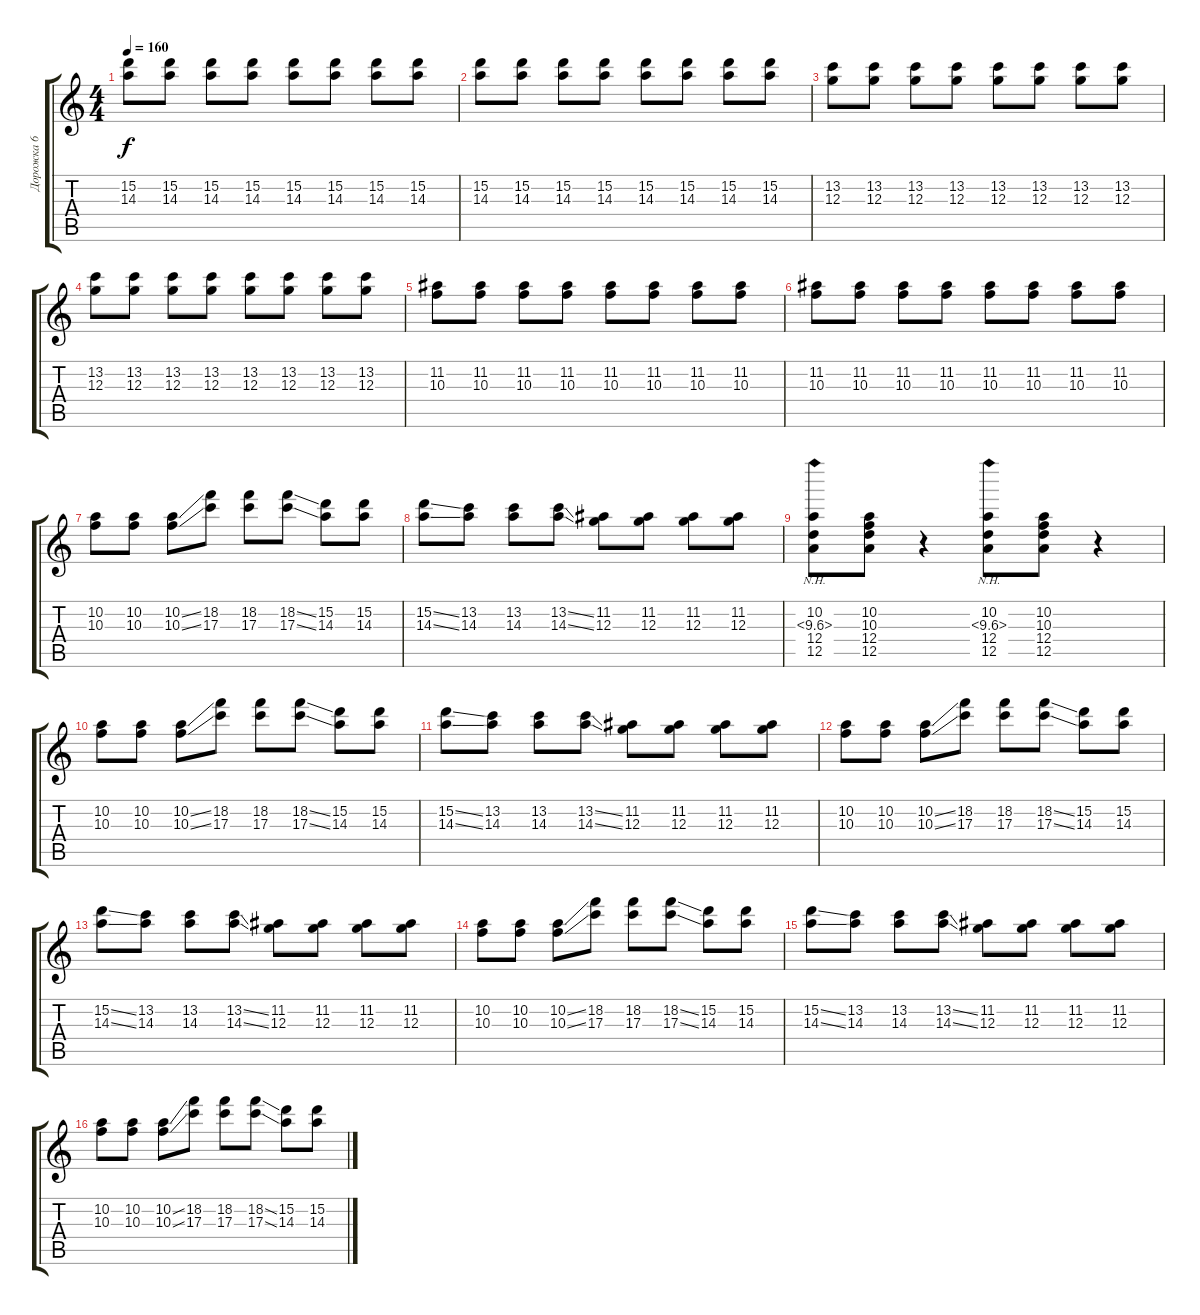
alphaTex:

\track ("Дорожка 6" "Дорожка 6") {instrument electricguitarjazz}
\staff {score tabs}
\tuning (E4 B3 G3 D3 A2 D2) {hide}
\ts (4 4)
\tempo 160
\clef g2
\ks c
(15.2 14.3).8{dy f volume 16 instrument distortionguitar} (15.2 14.3).8 (15.2 14.3).8 (15.2 14.3).8 (15.2 14.3).8 (15.2 14.3).8 (15.2 14.3).8 (15.2 14.3).8 |
(15.2 14.3).8 (15.2 14.3).8 (15.2 14.3).8 (15.2 14.3).8 (15.2 14.3).8 (15.2 14.3).8 (15.2 14.3).8 (15.2 14.3).8 |
(13.2 12.3).8 (13.2 12.3).8 (13.2 12.3).8 (13.2 12.3).8 (13.2 12.3).8 (13.2 12.3).8 (13.2 12.3).8 (13.2 12.3).8 |
(13.2 12.3).8 (13.2 12.3).8 (13.2 12.3).8 (13.2 12.3).8 (13.2 12.3).8 (13.2 12.3).8 (13.2 12.3).8 (13.2 12.3).8 |
(11.2 10.3).8 (11.2 10.3).8 (11.2 10.3).8 (11.2 10.3).8 (11.2 10.3).8 (11.2 10.3).8 (11.2 10.3).8 (11.2 10.3).8 |
(11.2 10.3).8 (11.2 10.3).8 (11.2 10.3).8 (11.2 10.3).8 (11.2 10.3).8 (11.2 10.3).8 (11.2 10.3).8 (11.2 10.3).8 |
(10.2 10.3).8 (10.2 10.3).8 (10.2{ss} 10.3{ss}).8 (18.2 17.3).8 (18.2 17.3).8 (18.2{ss} 17.3{ss}).8 (15.2 14.3).8 (15.2 14.3).8 |
(15.2{ss} 14.3{ss}).8 (13.2 14.3).8 (13.2 14.3).8 (13.2{ss} 14.3{ss}).8 (11.2 12.3).8 (11.2 12.3).8 (11.2 12.3).8 (11.2 12.3).8 |
(10.2 10.3{nh} 12.4 12.5).8 (10.2 10.3 12.4 12.5).8 r.4 (10.2 10.3{nh} 12.4 12.5).8 (10.2 10.3 12.4 12.5).8 r.4 |
(10.2 10.3).8 (10.2 10.3).8 (10.2{ss} 10.3{ss}).8 (18.2 17.3).8 (18.2 17.3).8 (18.2{ss} 17.3{ss}).8 (15.2 14.3).8 (15.2 14.3).8 |
(15.2{ss} 14.3{ss}).8 (13.2 14.3).8 (13.2 14.3).8 (13.2{ss} 14.3{ss}).8 (11.2 12.3).8 (11.2 12.3).8 (11.2 12.3).8 (11.2 12.3).8 |
(10.2 10.3).8 (10.2 10.3).8 (10.2{ss} 10.3{ss}).8 (18.2 17.3).8 (18.2 17.3).8 (18.2{ss} 17.3{ss}).8 (15.2 14.3).8 (15.2 14.3).8 |
(15.2{ss} 14.3{ss}).8 (13.2 14.3).8 (13.2 14.3).8 (13.2{ss} 14.3{ss}).8 (11.2 12.3).8 (11.2 12.3).8 (11.2 12.3).8 (11.2 12.3).8 |
(10.2 10.3).8 (10.2 10.3).8 (10.2{ss} 10.3{ss}).8 (18.2 17.3).8 (18.2 17.3).8 (18.2{ss} 17.3{ss}).8 (15.2 14.3).8 (15.2 14.3).8 |
(15.2{ss} 14.3{ss}).8 (13.2 14.3).8 (13.2 14.3).8 (13.2{ss} 14.3{ss}).8 (11.2 12.3).8 (11.2 12.3).8 (11.2 12.3).8 (11.2 12.3).8 |
(10.2 10.3).8{volume 16 instrument distortionguitar} (10.2 10.3).8 (10.2{ss} 10.3{ss}).8 (18.2 17.3).8 (18.2 17.3).8 (18.2{ss} 17.3{ss}).8 (15.2 14.3).8 (15.2 14.3).8
